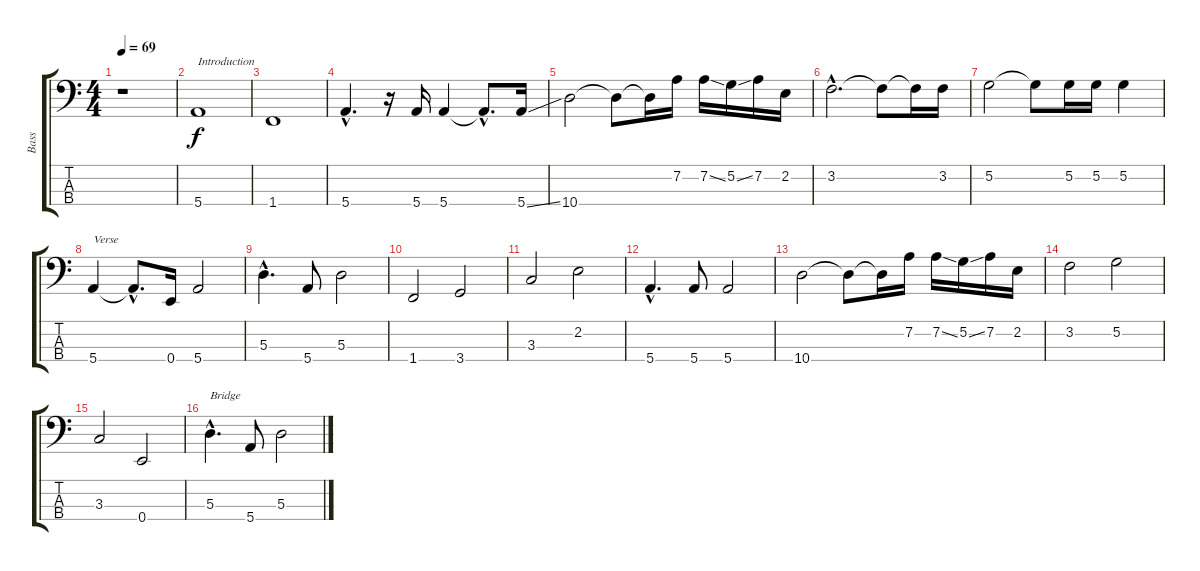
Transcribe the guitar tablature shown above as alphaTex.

\track ("Bass" "Bass") {instrument electricbassfinger}
\staff {score tabs}
\tuning (G2 D2 A1 E1) {hide}
\ts (4 4)
\tempo 69
\clef f4
\ks c
r.1{dy f instrument electricbassfinger} |
5.4.1{txt "Introduction"} |
1.4.1 |
5.4{hac}.4{d} r.16 5.4.16 5.4.4 5.4{hac t}.8{d} 5.4{ss}.16 |
10.4.2 10.4{t}.8 10.4{t}.16 7.2.16 7.2{ss}.16 5.2{ss}.16 7.2.16 2.2.16 |
3.2{hac}.2{d} 3.2{t}.8 3.2{t}.16 3.2.16 |
5.2.2 5.2{t}.8 5.2.16 5.2.16 5.2.4 |
5.4.4{txt "Verse"} 5.4{hac t}.8{d} 0.4.16 5.4.2 |
5.3{hac}.4{d} 5.4.8 5.3.2 |
1.4.2 3.4.2 |
3.3.2 2.2.2 |
5.4{hac}.4{d} 5.4.8 5.4.2 |
10.4.2 10.4{t}.8 10.4{t}.16 7.2.16 7.2{ss}.16 5.2{ss}.16 7.2.16 2.2.16 |
3.2.2 5.2.2 |
3.3.2 0.4.2 |
5.3{hac}.4{d txt "Bridge"} 5.4.8 5.3.2
